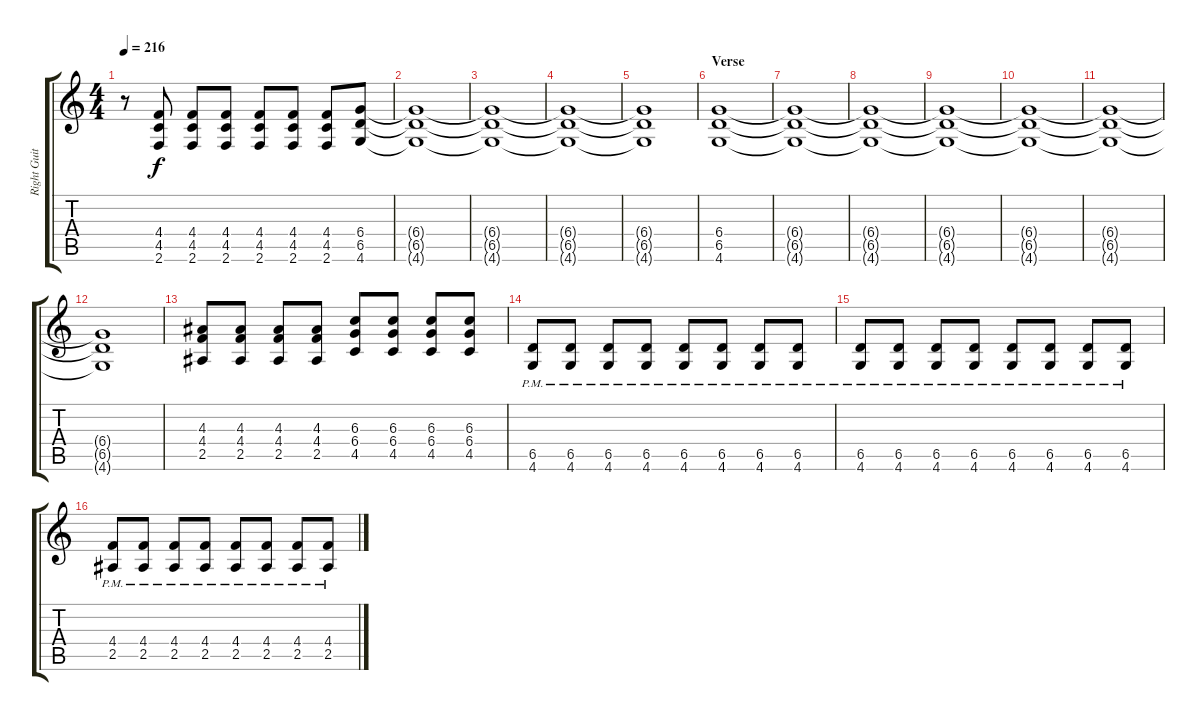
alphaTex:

\track ("Right Guitar" "Right Guit") {instrument distortionguitar}
\staff {score tabs}
\tuning (Eb4 Bb3 Gb3 Db3 Ab2 Eb2) {hide}
\ts (4 4)
\tempo 216
\clef g2
\ks c
r.8{dy f} (4.4 4.5 2.6).8 (4.4 4.5 2.6).8 (4.4 4.5 2.6).8 (4.4 4.5 2.6).8 (4.4 4.5 2.6).8 (4.4 4.5 2.6).8 (6.4 6.5 4.6).8 |
(6.4{t} 6.5{t} 4.6{t}).1 |
(6.4{t} 6.5{t} 4.6{t}).1 |
(6.4{t} 6.5{t} 4.6{t}).1 |
(6.4{t} 6.5{t} 4.6{t}).1 |
\section ("" "Verse")
(6.4 6.5 4.6).1 |
(6.4{t} 6.5{t} 4.6{t}).1 |
(6.4{t} 6.5{t} 4.6{t}).1 |
(6.4{t} 6.5{t} 4.6{t}).1 |
(6.4{t} 6.5{t} 4.6{t}).1 |
(6.4{t} 6.5{t} 4.6{t}).1 |
(6.4{t} 6.5{t} 4.6{t}).1 |
(4.3 4.4 2.5).8 (4.3 4.4 2.5).8 (4.3 4.4 2.5).8 (4.3 4.4 2.5).8 (6.3 6.4 4.5).8 (6.3 6.4 4.5).8 (6.3 6.4 4.5).8 (6.3 6.4 4.5).8 |
(6.5{pm} 4.6{pm}).8 (6.5{pm} 4.6{pm}).8 (6.5{pm} 4.6{pm}).8 (6.5{pm} 4.6{pm}).8 (6.5{pm} 4.6{pm}).8 (6.5{pm} 4.6{pm}).8 (6.5{pm} 4.6{pm}).8 (6.5{pm} 4.6{pm}).8 |
(6.5{pm} 4.6{pm}).8 (6.5{pm} 4.6{pm}).8 (6.5{pm} 4.6{pm}).8 (6.5{pm} 4.6{pm}).8 (6.5{pm} 4.6{pm}).8 (6.5{pm} 4.6{pm}).8 (6.5{pm} 4.6{pm}).8 (6.5{pm} 4.6{pm}).8 |
(4.4{pm} 2.5{pm}).8 (4.4{pm} 2.5{pm}).8 (4.4{pm} 2.5{pm}).8 (4.4{pm} 2.5{pm}).8 (4.4{pm} 2.5{pm}).8 (4.4{pm} 2.5{pm}).8 (4.4{pm} 2.5{pm}).8 (4.4{pm} 2.5{pm}).8
